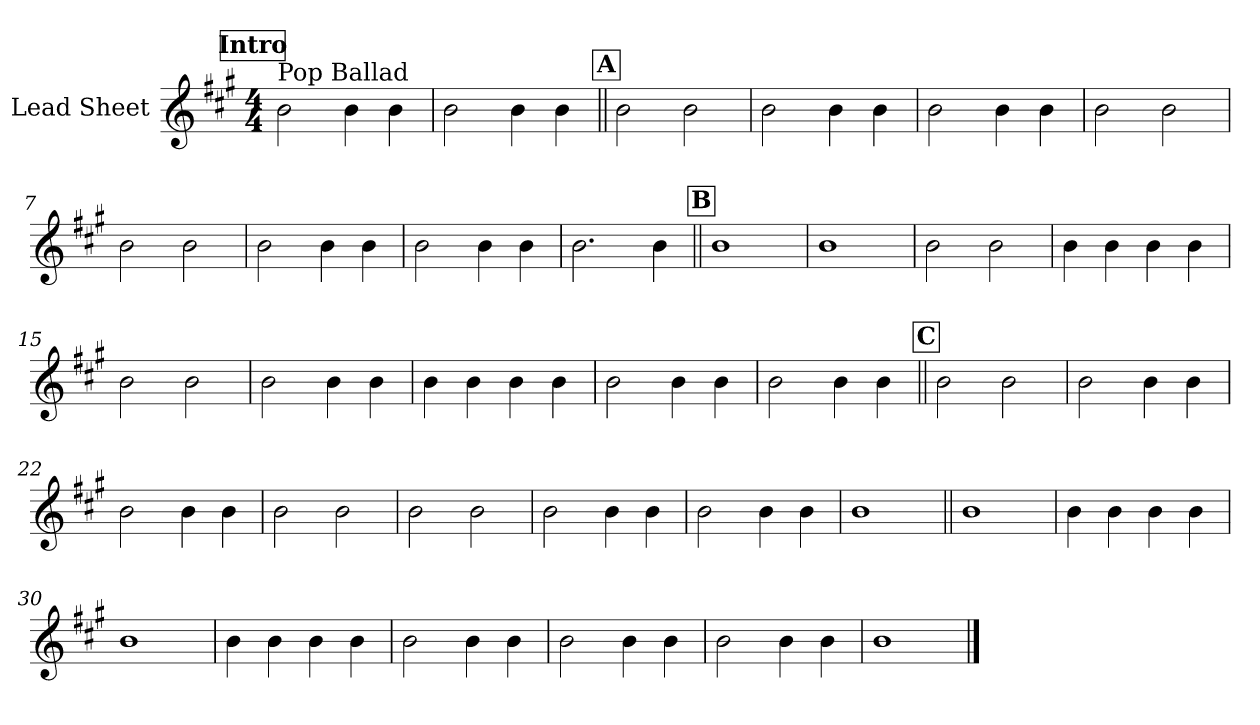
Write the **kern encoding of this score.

**kern
*part1
*staff1
*I"Lead Sheet
*clefG2
*k[f#c#g#]
*A:
*M4/4
*MM71
!!LO:REH:place=s1:a:fs=14:t=Intro
=1
!LO:TX:a:t=Pop Ballad
2b\
4b\
4b\
=2
2b\
4b\
4b\
!!LO:LB:g=z
!!LO:REH:place=s1:a:fs=14:t=A
=3||
2b\
2b\
=4
2b\
4b\
4b\
=5
2b\
4b\
4b\
=6
2b\
2b\
!!LO:LB:g=z
=7
2b\
2b\
=8
2b\
4b\
4b\
=9
2b\
4b\
4b\
=10
2.b\
4b\
!!LO:LB:g=z
!!LO:REH:place=s1:a:fs=14:t=B
=11||
1b
=12
1b
=13
2b\
2b\
=14
4b\
4b\
4b\
4b\
!!LO:LB:g=z
=15
2b\
2b\
=16
2b\
4b\
4b\
=17
4b\
4b\
4b\
4b\
=18
2b\
4b\
4b\
!!LO:LB:g=z
=19
2b\
4b\
4b\
!!LO:LB:g=z
!!LO:REH:place=s1:a:fs=14:t=C
=20||
2b\
2b\
=21
2b\
4b\
4b\
=22
2b\
4b\
4b\
=23
2b\
2b\
!!LO:LB:g=z
=24
2b\
2b\
=25
2b\
4b\
4b\
=26
2b\
4b\
4b\
=27
1b
!!LO:LB:g=z
=28||
1b
=29
4b\
4b\
4b\
4b\
=30
1b
=31
4b\
4b\
4b\
4b\
!!LO:LB:g=z
=32
2b\
4b\
4b\
=33
2b\
4b\
4b\
=34
2b\
4b\
4b\
=35
1b
==
*-
